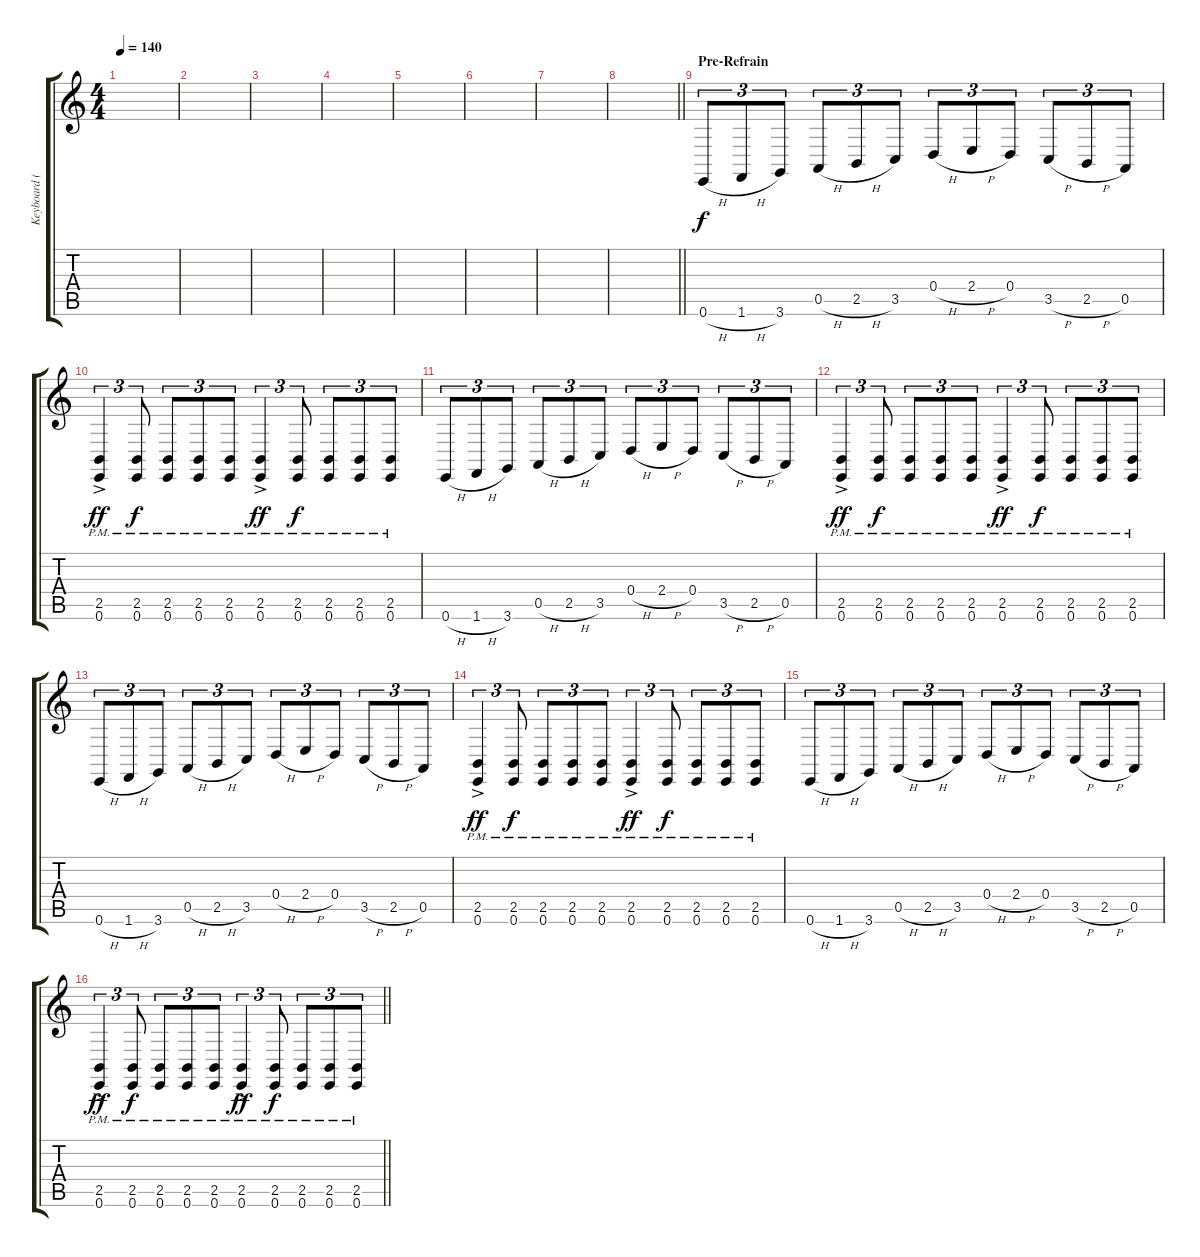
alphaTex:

\track ("Keyboard (Ian Peres)" "Keyboard (") {instrument churchorgan}
\staff {score tabs}
\tuning (E4 B3 G3 D3 A2 E2) {hide}
\ts (4 4)
\tempo 140
\clef g2
\ks c
|
|
|
|
|
|
|
\barLineRight lightlight
|
\section ("" "Pre-Refrain")
0.6{h}.8{tu (3 2)} 1.6{h}.8{tu (3 2)} 3.6.8{tu (3 2)} 0.5{h}.8{tu (3 2)} 2.5{h}.8{tu (3 2)} 3.5.8{tu (3 2)} 0.4{h}.8{tu (3 2)} 2.4{h}.8{tu (3 2)} 0.4.8{tu (3 2)} 3.5{h}.8{tu (3 2)} 2.5{h}.8{tu (3 2)} 0.5.8{tu (3 2)} |
(2.5{ac pm} 0.6{ac pm}).4{tu (3 2) dy ff} (2.5{pm} 0.6{pm}).8{tu (3 2) dy f} (2.5{pm} 0.6{pm}).8{tu (3 2)} (2.5{pm} 0.6{pm}).8{tu (3 2)} (2.5{pm} 0.6{pm}).8{tu (3 2)} (2.5{ac pm} 0.6{ac pm}).4{tu (3 2) dy ff} (2.5{pm} 0.6{pm}).8{tu (3 2) dy f} (2.5{pm} 0.6{pm}).8{tu (3 2)} (2.5{pm} 0.6{pm}).8{tu (3 2)} (2.5{pm} 0.6{pm}).8{tu (3 2)} |
0.6{h}.8{tu (3 2)} 1.6{h}.8{tu (3 2)} 3.6.8{tu (3 2)} 0.5{h}.8{tu (3 2)} 2.5{h}.8{tu (3 2)} 3.5.8{tu (3 2)} 0.4{h}.8{tu (3 2)} 2.4{h}.8{tu (3 2)} 0.4.8{tu (3 2)} 3.5{h}.8{tu (3 2)} 2.5{h}.8{tu (3 2)} 0.5.8{tu (3 2)} |
(2.5{ac pm} 0.6{ac pm}).4{tu (3 2) dy ff} (2.5{pm} 0.6{pm}).8{tu (3 2) dy f} (2.5{pm} 0.6{pm}).8{tu (3 2)} (2.5{pm} 0.6{pm}).8{tu (3 2)} (2.5{pm} 0.6{pm}).8{tu (3 2)} (2.5{ac pm} 0.6{ac pm}).4{tu (3 2) dy ff} (2.5{pm} 0.6{pm}).8{tu (3 2) dy f} (2.5{pm} 0.6{pm}).8{tu (3 2)} (2.5{pm} 0.6{pm}).8{tu (3 2)} (2.5{pm} 0.6{pm}).8{tu (3 2)} |
0.6{h}.8{tu (3 2)} 1.6{h}.8{tu (3 2)} 3.6.8{tu (3 2)} 0.5{h}.8{tu (3 2)} 2.5{h}.8{tu (3 2)} 3.5.8{tu (3 2)} 0.4{h}.8{tu (3 2)} 2.4{h}.8{tu (3 2)} 0.4.8{tu (3 2)} 3.5{h}.8{tu (3 2)} 2.5{h}.8{tu (3 2)} 0.5.8{tu (3 2)} |
(2.5{ac pm} 0.6{ac pm}).4{tu (3 2) dy ff} (2.5{pm} 0.6{pm}).8{tu (3 2) dy f} (2.5{pm} 0.6{pm}).8{tu (3 2)} (2.5{pm} 0.6{pm}).8{tu (3 2)} (2.5{pm} 0.6{pm}).8{tu (3 2)} (2.5{ac pm} 0.6{ac pm}).4{tu (3 2) dy ff} (2.5{pm} 0.6{pm}).8{tu (3 2) dy f} (2.5{pm} 0.6{pm}).8{tu (3 2)} (2.5{pm} 0.6{pm}).8{tu (3 2)} (2.5{pm} 0.6{pm}).8{tu (3 2)} |
0.6{h}.8{tu (3 2)} 1.6{h}.8{tu (3 2)} 3.6.8{tu (3 2)} 0.5{h}.8{tu (3 2)} 2.5{h}.8{tu (3 2)} 3.5.8{tu (3 2)} 0.4{h}.8{tu (3 2)} 2.4{h}.8{tu (3 2)} 0.4.8{tu (3 2)} 3.5{h}.8{tu (3 2)} 2.5{h}.8{tu (3 2)} 0.5.8{tu (3 2)} |
\barLineRight lightlight
(2.5{ac pm} 0.6{ac pm}).4{tu (3 2) dy ff} (2.5{pm} 0.6{pm}).8{tu (3 2) dy f} (2.5{pm} 0.6{pm}).8{tu (3 2)} (2.5{pm} 0.6{pm}).8{tu (3 2)} (2.5{pm} 0.6{pm}).8{tu (3 2)} (2.5{ac pm} 0.6{ac pm}).4{tu (3 2) dy ff} (2.5{pm} 0.6{pm}).8{tu (3 2) dy f} (2.5{pm} 0.6{pm}).8{tu (3 2)} (2.5{pm} 0.6{pm}).8{tu (3 2)} (2.5{pm} 0.6{pm}).8{tu (3 2)}
